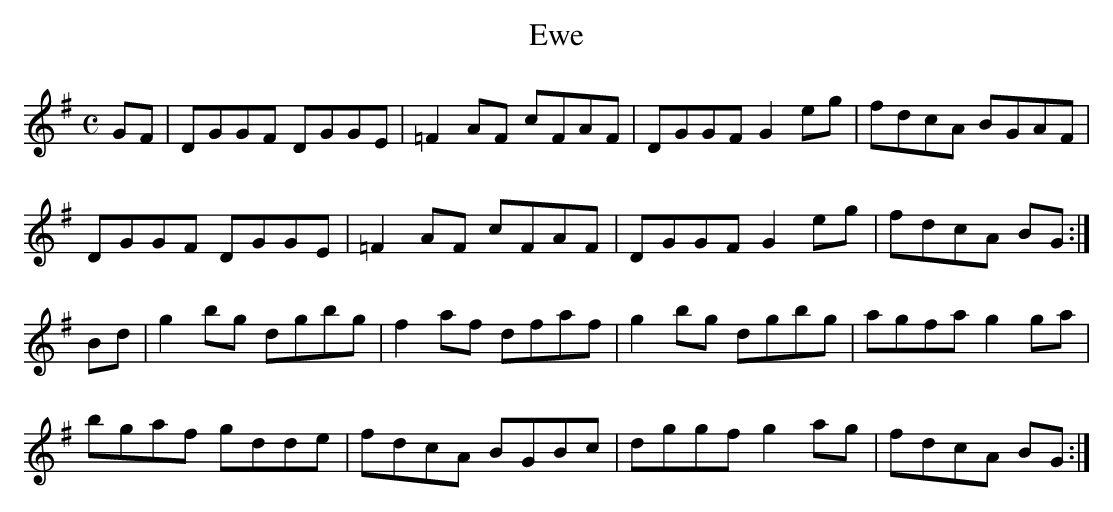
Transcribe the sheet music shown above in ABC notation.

X:1
T:Ewe
M:C
L:1/8
K:G Major
GF|DGGF DGGE|=F2AF cFAF|DGGF G2eg|fdcA BGAF|!
DGGF DGGE|=F2AF cFAF|DGGF G2eg|fdcA BG:|!
Bd|g2bg dgbg|f2af dfaf|g2bg dgbg|agfa g2ga|!
bgaf gdde|fdcA BGBc|dggf g2ag|fdcA BG:|!
